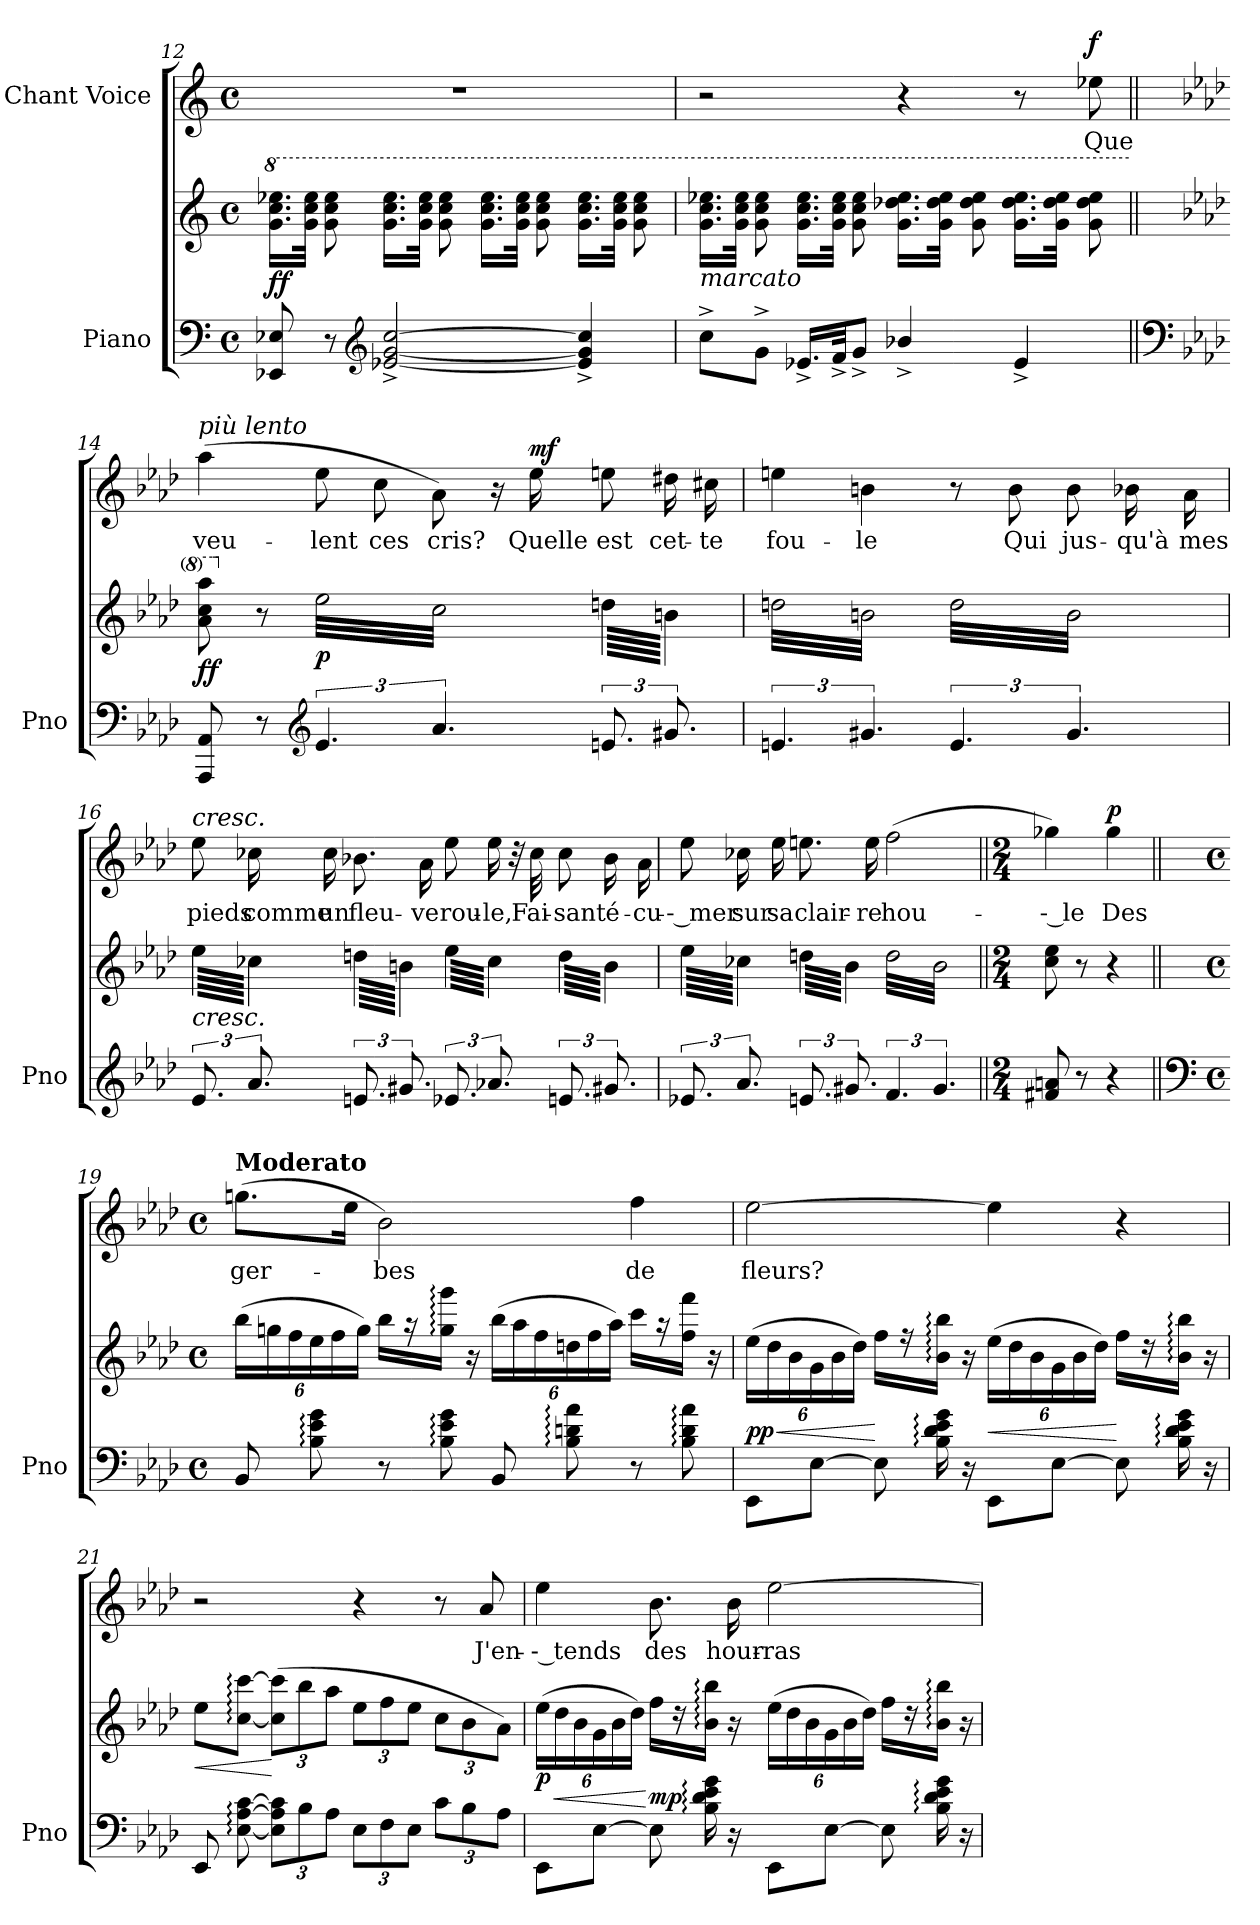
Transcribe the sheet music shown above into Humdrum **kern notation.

**kern	**kern	**dynam	**kern	**text	**dynam
*part2	*part2	*part2	*part1	*part1	*part1
*staff3	*staff2	*staff2/3	*staff1	*staff1	*staff1
*I"Piano	*	*	*I"Chant Voice	*	*
*I'Pno	*	*	*	*	*
*clefF4	*clefG2	*	*clefG2	*	*
*k[]	*k[]	*	*k[]	*	*
*M4/4	*M4/4	*	*M4/4	*	*
*met(c)	*met(c)	*	*met(c)	*	*
*	*8va	*	*	*	*
=12	=12	=12	=12	=12	=12
!	!	!LO:DY:b	!	!	!
8EE-X/ 8E-X/	16.gg\ 16.ccc\ 16.eee-X\LL	ff	1r	.	.
.	32gg\ 32ccc\ 32eee-\JJk	.	.	.	.
8r	8gg\ 8ccc\ 8eee-\	.	.	.	.
*clefG2	*	*	*	*	*
[2e-X/^ [2g/^ [2cc/^	16.gg\ 16.ccc\ 16.eee-\LL	.	.	.	.
.	32gg\ 32ccc\ 32eee-\JJk	.	.	.	.
.	8gg\ 8ccc\ 8eee-\	.	.	.	.
.	16.gg\ 16.ccc\ 16.eee-\LL	.	.	.	.
.	32gg\ 32ccc\ 32eee-\JJk	.	.	.	.
.	8gg\ 8ccc\ 8eee-\	.	.	.	.
4e-/]^ 4g/]^ 4cc/]^	16.gg\ 16.ccc\ 16.eee-\LL	.	.	.	.
.	32gg\ 32ccc\ 32eee-\JJk	.	.	.	.
.	8gg\ 8ccc\ 8eee-\	.	.	.	.
=13	=13	=13	=13	=13	=13
!	!LO:TX:b:i:t=marcato	!	!	!	!
8cc^\L	16.gg\ 16.ccc\ 16.eee-X\LL	.	2r	.	.
.	32gg\ 32ccc\ 32eee-\JJk	.	.	.	.
8g^\J	8gg\ 8ccc\ 8eee-\	.	.	.	.
16.e-X^/LL	16.gg\ 16.ccc\ 16.eee-\LL	.	.	.	.
32f^/JK	32gg\ 32ccc\ 32eee-\JJk	.	.	.	.
8g^/J	8gg\ 8ccc\ 8eee-\	.	.	.	.
4b-X^/	16.gg\ 16.ddd-X\ 16.eee-\LL	.	4r	.	.
.	32gg\ 32ddd-\ 32eee-\JJk	.	.	.	.
.	8gg\ 8ddd-\ 8eee-\	.	.	.	.
4e-^/	16.gg\ 16.ddd-\ 16.eee-\LL	.	8r	.	.
.	32gg\ 32ddd-\ 32eee-\JJk	.	.	.	.
!	!	!	!	!LO:LY:b	!LO:DY:a
.	8gg\ 8ddd-\ 8eee-\	.	8ee-X\	Que	f
!!LO:LB:g=z
=14||	=14||	=14||	=14||	=14||	=14||
*clefF4	*	*	*	*	*
*k[b-e-a-d-]	*k[b-e-a-d-]	*	*k[b-e-a-d-]	*	*
*	*	*	*MM94	*	*
!	!	!	!LO:TX:a:i:t=più lento	!	!
!	!	!LO:DY:b	!	!LO:LY:b	!
8AAA-/ 8AA-/	8aa-\ 8ccc\ 8aaa-\	ff	(>4aa-\	veu-	.
*	*X8va	*	*	*	*
8r	8r	.	.	.	.
*clefG2	*	*	*	*	*
!	!	!LO:DY:b	!	!LO:LY:b	!
*	*tremolo	*	*	*	*
6.e-/	32ee-\LLL	p	8ee-\	-lent	.
.	32cc\	.	.	.	.
.	32ee-\	.	.	.	.
.	32cc\	.	.	.	.
!	!	!	!	!LO:LY:b	!
.	32ee-\	.	8cc\	ces	.
.	32cc\	.	.	.	.
.	32ee-\	.	.	.	.
.	32cc\	.	.	.	.
!	!	!	!	!LO:LY:b	!
6.a-/	32ee-\	.	8a-\)	cris?	.
.	32cc\	.	.	.	.
.	32ee-\	.	.	.	.
.	32cc\	.	.	.	.
.	32ee-\	.	16r	.	.
.	32cc\	.	.	.	.
!	!	!	!	!LO:LY:b	!LO:DY:a
.	32ee-\	.	16ee-\	Quelle	mf
.	32cc\JJJ	.	.	.	.
!	!	!	!	!LO:LY:b	!
12.en/	64ddn\LLLL	.	8een\	est	.
.	64bn\	.	.	.	.
.	64ddn\	.	.	.	.
.	64bn\	.	.	.	.
.	64ddn\	.	.	.	.
.	64bn\	.	.	.	.
.	64ddn\	.	.	.	.
.	64bn\	.	.	.	.
!	!	!	!	!LO:LY:b	!
12.g#X/	64ddn\	.	16dd#X\	cet-	.
.	64bn\	.	.	.	.
.	64ddn\	.	.	.	.
.	64bn\	.	.	.	.
!	!	!	!	!LO:LY:b	!
.	64ddn\	.	16cc#X\	-te	.
.	64bn\	.	.	.	.
.	64ddn\	.	.	.	.
.	64bn\JJJJ	.	.	.	.
=15	=15	=15	=15	=15	=15
!	!	!	!	!LO:LY:b	!
6.en/	32ddn\LLL	.	4een\	fou-	.
.	.	.	.	.	.
.	32bn\	.	.	.	.
.	.	.	.	.	.
.	32ddn\	.	.	.	.
.	.	.	.	.	.
.	32bn\	.	.	.	.
.	.	.	.	.	.
.	32ddn\	.	.	.	.
.	32bn\	.	.	.	.
.	32ddn\	.	.	.	.
.	32bn\	.	.	.	.
!	!	!	!	!LO:LY:b	!
6.g#X/	32ddn\	.	4bn\	-le	.
.	32bn\	.	.	.	.
.	32ddn\	.	.	.	.
.	32bn\	.	.	.	.
.	32ddn\	.	.	.	.
.	32bn\	.	.	.	.
.	32ddn\	.	.	.	.
.	32bn\JJJ	.	.	.	.
6.e/	32dd\LLL	.	8r	.	.
.	32b\	.	.	.	.
.	32dd\	.	.	.	.
.	32b\	.	.	.	.
!	!	!	!	!LO:LY:b	!
.	32dd\	.	8b\	Qui	.
.	32b\	.	.	.	.
.	32dd\	.	.	.	.
.	32b\	.	.	.	.
!	!	!	!	!LO:LY:b	!
6.g#/	32dd\	.	8b\	jus-	.
.	32b\	.	.	.	.
.	32dd\	.	.	.	.
.	32b\	.	.	.	.
!	!	!	!	!LO:LY:b	!
.	32dd\	.	16b-X\	-qu'à	.
.	32b\	.	.	.	.
!	!	!	!	!LO:LY:b	!
.	32dd\	.	16a-\	mes	.
.	32b\JJJ	.	.	.	.
!!LO:LB:g=z
=16	=16	=16	=16	=16	=16
!	!	!	!LO:TX:a:i:t=cresc.	!	!
!	!LO:TX:b:i:t=cresc.	!	!	!	!
!	!	!	!	!LO:LY:b	!
12.e-/	64ee-\LLLL	.	8ee-\	pieds	.
.	64cc-X\	.	.	.	.
.	64ee-\	.	.	.	.
.	64cc-X\	.	.	.	.
.	64ee-\	.	.	.	.
.	64cc-X\	.	.	.	.
.	64ee-\	.	.	.	.
.	64cc-X\	.	.	.	.
!	!	!	!	!LO:LY:b	!
12.a-/	64ee-\	.	16cc-X\	comme	.
.	64cc-X\	.	.	.	.
.	64ee-\	.	.	.	.
.	64cc-X\	.	.	.	.
!	!	!	!	!LO:LY:b	!
.	64ee-\	.	16cc-\	un	.
.	64cc-X\	.	.	.	.
.	64ee-\	.	.	.	.
.	64cc-X\JJJJ	.	.	.	.
!	!	!	!	!LO:LY:b	!
12.en/	64ddn\LLLL	.	8.b-X\	fleu-	.
.	64bn\	.	.	.	.
.	64ddn\	.	.	.	.
.	64bn\	.	.	.	.
.	64ddn\	.	.	.	.
.	64bn\	.	.	.	.
.	64ddn\	.	.	.	.
.	64bn\	.	.	.	.
12.g#X/	64ddn\	.	.	.	.
.	64bn\	.	.	.	.
.	64ddn\	.	.	.	.
.	64bn\	.	.	.	.
!	!	!	!	!LO:LY:b	!
.	64ddn\	.	16a-\	-ve	.
.	64bn\	.	.	.	.
.	64ddn\	.	.	.	.
.	64bn\JJJJ	.	.	.	.
!	!	!	!	!LO:LY:b	!
12.e-X/	64ee-\LLLL	.	8ee-\	rou-	.
.	64cc-\	.	.	.	.
.	64ee-\	.	.	.	.
.	64cc-\	.	.	.	.
.	64ee-\	.	.	.	.
.	64cc-\	.	.	.	.
.	64ee-\	.	.	.	.
.	64cc-\	.	.	.	.
!	!	!	!	!LO:LY:b	!
12.a-X/	64ee-\	.	16ee-\	-le,	.
.	64cc-\	.	.	.	.
.	64ee-\	.	.	.	.
.	64cc-\	.	.	.	.
.	64ee-\	.	32r	.	.
.	64cc-\	.	.	.	.
!	!	!	!	!LO:LY:b	!
.	64ee-\	.	32cc-\	Fai-	.
.	64cc-\JJJJ	.	.	.	.
!	!	!	!	!LO:LY:b	!
12.en/	64dd\LLLL	.	8cc-\	-sant	.
.	64b\	.	.	.	.
.	64dd\	.	.	.	.
.	64b\	.	.	.	.
.	64dd\	.	.	.	.
.	64b\	.	.	.	.
.	64dd\	.	.	.	.
.	64b\	.	.	.	.
!	!	!	!	!LO:LY:b	!
12.g#X/	64dd\	.	16b-\	é-	.
.	64b\	.	.	.	.
.	64dd\	.	.	.	.
.	64b\	.	.	.	.
!	!	!	!	!LO:LY:b	!
.	64dd\	.	16a-\	-cu-	.
.	64b\	.	.	.	.
.	64dd\	.	.	.	.
.	64b\JJJJ	.	.	.	.
=17	=17	=17	=17	=17	=17
!	!	!	!	!LO:LY:b	!
12.e-X/	64ee-\LLLL	.	8ee-\	-- mer	.
.	64cc-X\	.	.	.	.
.	64ee-\	.	.	.	.
.	64cc-X\	.	.	.	.
.	64ee-\	.	.	.	.
.	64cc-X\	.	.	.	.
.	64ee-\	.	.	.	.
.	64cc-X\	.	.	.	.
!	!	!	!	!LO:LY:b	!
12.a-/	64ee-\	.	16cc-X\	sur	.
.	64cc-X\	.	.	.	.
.	64ee-\	.	.	.	.
.	64cc-X\	.	.	.	.
!	!	!	!	!LO:LY:b	!
.	64ee-\	.	16ee-\	sa	.
.	64cc-X\	.	.	.	.
.	64ee-\	.	.	.	.
.	64cc-X\JJJJ	.	.	.	.
!	!	!	!	!LO:LY:b	!
12.en/	64ddn\LLLL	.	8.een\	clair-	.
.	64b-\	.	.	.	.
.	64ddn\	.	.	.	.
.	64b-\	.	.	.	.
.	64ddn\	.	.	.	.
.	64b-\	.	.	.	.
.	64ddn\	.	.	.	.
.	64b-\	.	.	.	.
12.g#X/	64ddn\	.	.	.	.
.	64b-\	.	.	.	.
.	64ddn\	.	.	.	.
.	64b-\	.	.	.	.
!	!	!	!	!LO:LY:b	!
.	64ddn\	.	16ee\	-re	.
.	64b-\	.	.	.	.
.	64ddn\	.	.	.	.
.	64b-\JJJJ	.	.	.	.
!	!	!	!	!LO:LY:b	!
6.f/	32dd\LLL	.	(>2ff\	hou-	.
.	.	.	.	.	.
.	32b-\	.	.	.	.
.	.	.	.	.	.
.	32dd\	.	.	.	.
.	.	.	.	.	.
.	32b-\	.	.	.	.
.	.	.	.	.	.
.	32dd\	.	.	.	.
.	32b-\	.	.	.	.
.	32dd\	.	.	.	.
.	32b-\	.	.	.	.
6.g#/	32dd\	.	.	.	.
.	32b-\	.	.	.	.
.	32dd\	.	.	.	.
.	32b-\	.	.	.	.
.	32dd\	.	.	.	.
.	32b-\	.	.	.	.
.	32dd\	.	.	.	.
.	32b-\JJJ	.	.	.	.
*	*Xtremolo	*	*	*	*
!!LO:LB:g=z
=18||	=18||	=18||	=18||	=18||	=18||
*M2/4	*M2/4	*	*M2/4	*	*
!	!	!	!	!LO:LY:b	!
8f#X/ 8an/	8cc\ 8ee-\	.	4gg-X\)	-- le	.
.	.	.	.	.	.
.	.	.	.	.	.
.	.	.	.	.	.
8r	8r	.	.	.	.
.	.	.	.	.	.
.	.	.	.	.	.
.	.	.	.	.	.
!	!	!	!	!LO:LY:b	!LO:DY:a
4r	4r	.	4gg-\	Des	p
=19||	=19||	=19||	=19||	=19||	=19||
*clefF4	*	*	*	*	*
*M4/4	*M4/4	*	*M4/4	*	*
*met(c)	*met(c)	*	*met(c)	*	*
*	*Xbrackettup	*	*	*	*
!	!	!	!LO:TX:a:B:t=Moderato	!	!
!	!	!	!	!LO:LY:b	!
8BB-/	(>24bb-\LL	.	(>8.ggn\L	ger-	.
.	24ggn\	.	.	.	.
.	24ff\	.	.	.	.
8B-\: 8e-\: 8g\:	24ee-\	.	.	.	.
.	24ff\	.	.	.	.
.	.	.	16ee-\Jk	.	.
.	24gg\JJ)	.	.	.	.
!	!	!	!	!LO:LY:b	!
8r	16bb-\LL	.	2b-\)	-bes	.
.	16raa	.	.	.	.
8B-\: 8e-\: 8g\:	16gg\: 16ggg\:JJ	.	.	.	.
.	16r	.	.	.	.
8BB-/	(>24bb-\LL	.	.	.	.
.	24aa-\	.	.	.	.
.	24ff\	.	.	.	.
8B-\: 8dn\: 8a-\:	24ddn\	.	.	.	.
.	24ff\	.	.	.	.
.	24aa-\JJ)	.	.	.	.
!	!	!	!	!LO:LY:b	!
8r	16ccc\LL	.	4ff\	de	.
.	16raa	.	.	.	.
8B-\: 8d\: 8a-\:	16ff\ 16fff\JJ	.	.	.	.
.	16r	.	.	.	.
!!LO:PB:g=z
=20	=20	=20	=20	=20	=20
!	!	!LO:HP:b	!	!LO:LY:b	!
!	!	!LO:DY:n=1:b	!	!	!
8EE-\L	(>24ee-\LL	< pp	[2ee-\	fleurs?	.
.	24dd-\	.	.	.	.
.	24b-\	.	.	.	.
[8E-\J	24g\	.	.	.	.
.	24b-\	.	.	.	.
.	24dd-\JJ)	.	.	.	.
8E-\]	16ff\LL	[	.	.	.
.	16rff	.	.	.	.
16B-\: 16d-\: 16e-\: 16g\:	16b-\: 16bb-\:JJ	.	.	.	.
16r	16r	.	.	.	.
!	!	!LO:HP:b	!	!	!
8EE-\L	(>24ee-\LL	<	4ee-\]	.	.
.	24dd-\	.	.	.	.
.	24b-\	.	.	.	.
[8E-\J	24g\	.	.	.	.
.	24b-\	.	.	.	.
.	24dd-\JJ)	.	.	.	.
8E-\]	16ff\LL	[	4r	.	.
.	16r	.	.	.	.
16B-\: 16d-\: 16e-\: 16g\:	16b-\: 16bb-\:JJ	.	.	.	.
16r	16r	.	.	.	.
=21	=21	=21	=21	=21	=21
!	!	!LO:HP:b	!	!	!
8EE-/	8ee-\L	<	2r	.	.
[8E-\: [8A-\: [8c\:	[8cc\: [8ccc\:J	.	.	.	.
*Xbrackettup	*	*	*	*	*
12E-\] 12A-\] 12c\]L	(>12cc\] 12ccc\]L	[	.	.	.
12B-\	12bb-\	.	.	.	.
12A-\J	12aa-\J	.	.	.	.
12E-\L	12ee-\L	.	4r	.	.
12F\	12ff\	.	.	.	.
12E-\J	12ee-\J	.	.	.	.
12c\L	12cc\L	.	8r	.	.
12B-\	12b-\	.	.	.	.
!	!	!	!	!LO:LY:b	!
.	.	.	8a-/	J'en-	.
12A-\J	12a-\J)	.	.	.	.
!!LO:LB:g=z
=22	=22	=22	=22	=22	=22
!	!	!LO:DY:b	!	!LO:LY:b	!
8EE-\L	(>24ee-\LL	p	4ee-\	-- tends	.
!	!	!LO:HP:b	!	!	!
.	24dd-\	<	.	.	.
.	24b-\	.	.	.	.
[8E-\J	24g\	.	.	.	.
.	24b-\	.	.	.	.
.	24dd-\JJ)	.	.	.	.
!	!	!LO:DY:n=1:b	!	!LO:LY:b	!
8E-\]	16ff\LL	[ mp	8.b-\	des	.
.	16r	.	.	.	.
16B-\: 16d-\: 16e-\: 16g\:	16b-\: 16bb-\:JJ	.	.	.	.
!	!	!	!	!LO:LY:b	!
16r	16r	.	16b-\	hour-	.
!	!	!	!	!LO:LY:b	!
8EE-\L	(>24ee-\LL	.	[2ee-\	-ras	.
.	24dd-\	.	.	.	.
.	24b-\	.	.	.	.
[8E-\J	24g\	.	.	.	.
.	24b-\	.	.	.	.
.	24dd-\JJ)	.	.	.	.
8E-\]	16ff\LL	.	.	.	.
.	16r	.	.	.	.
16B-\: 16d-\: 16e-\: 16g\:	16b-\: 16bb-\:JJ	.	.	.	.
16r	16r	.	.	.	.
=	=	=	=	=	=
*-	*-	*-	*-	*-	*-
